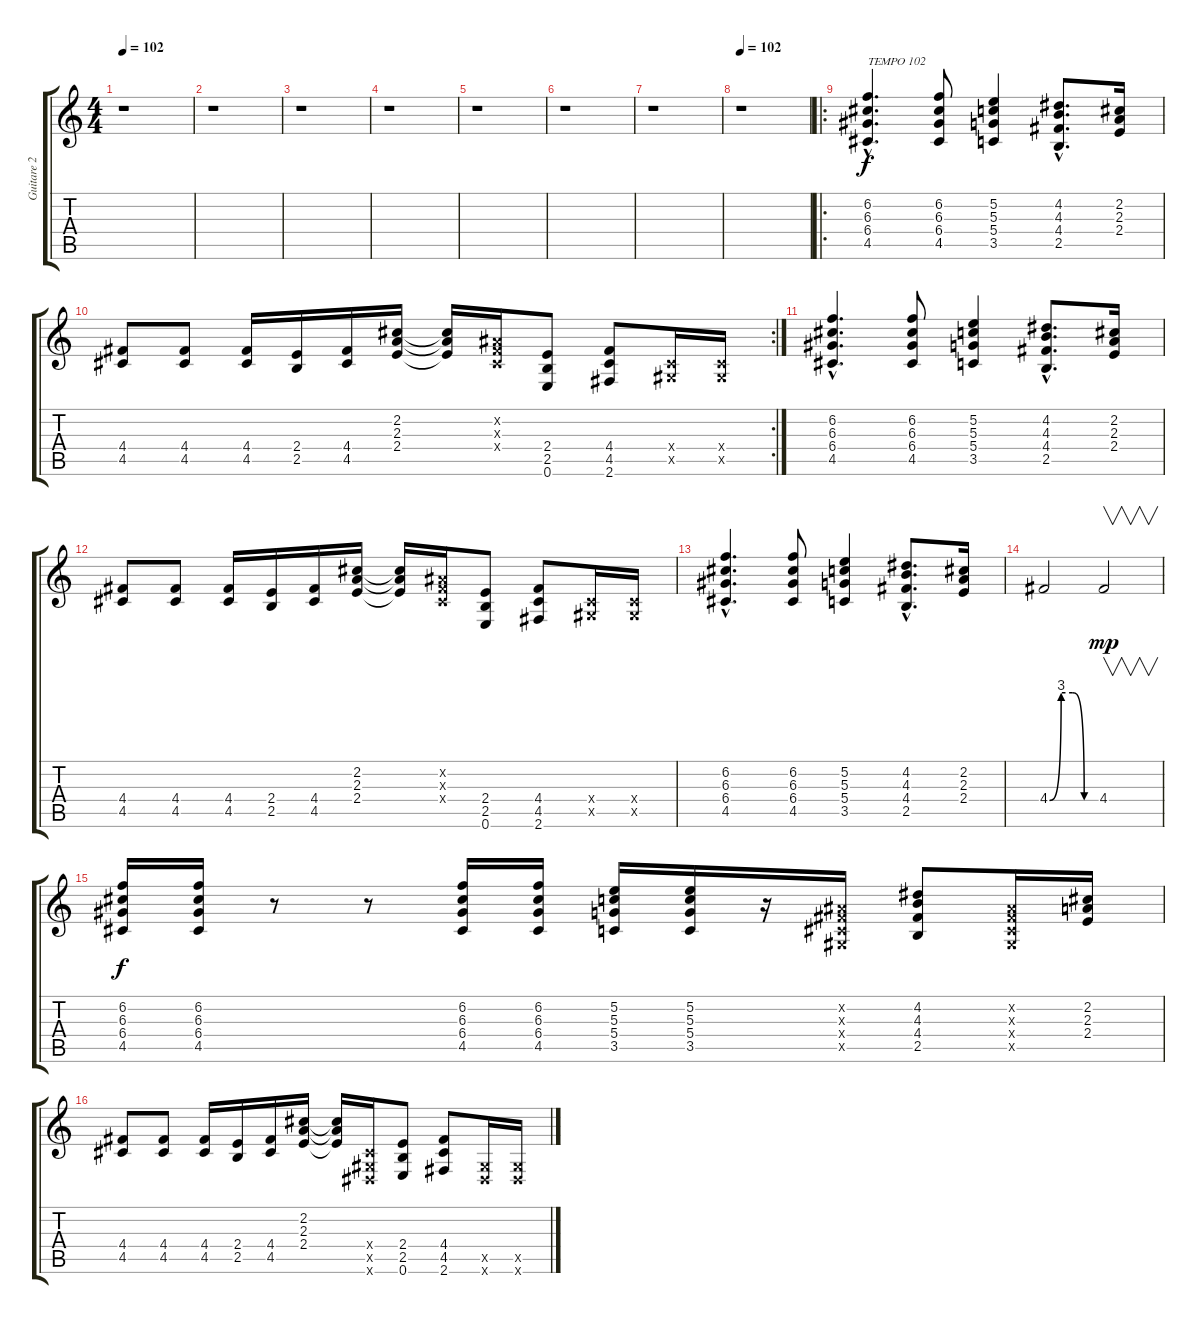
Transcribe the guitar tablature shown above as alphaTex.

\track ("Guitare 2" "Guitare 2") {instrument overdrivenguitar}
\staff {score tabs}
\tuning (E4 B3 G3 D3 A2 E2) {hide}
\ts (4 4)
\tempo 102
\tempo 72
\tempo 102
\clef g2
\ks c
r.1{dy f instrument overdrivenguitar} |
r.1 |
r.1 |
r.1 |
r.1 |
r.1 |
r.1 |
\tempo 102
r.1 |
\ro
(6.2{hac} 6.3{hac} 6.4{hac} 4.5{hac}).4{d txt "TEMPO 102"} (6.2 6.3 6.4 4.5).8 (5.2 5.3 5.4 3.5).4 (4.2{hac} 4.3{hac} 4.4{hac} 2.5{hac}).8{d} (2.2 2.3 2.4).16 |
\rc 2
(4.4 4.5).8 (4.4 4.5).8 (4.4 4.5).16 (2.4 2.5).16 (4.4 4.5).16 (2.2 2.3 2.4).16 (2.2{t} 2.3{t} 2.4{t}).16 (-1.2{x} -1.3{x} -1.4{x}).16 (2.4 2.5 0.6).8 (4.4 4.5 2.6).8 (-1.4{x} -1.5{x}).16 (-1.4{x} -1.5{x}).16 |
(6.2{hac} 6.3{hac} 6.4{hac} 4.5{hac}).4{d} (6.2 6.3 6.4 4.5).8 (5.2 5.3 5.4 3.5).4 (4.2{hac} 4.3{hac} 4.4{hac} 2.5{hac}).8{d} (2.2 2.3 2.4).16 |
(4.4 4.5).8 (4.4 4.5).8 (4.4 4.5).16 (2.4 2.5).16 (4.4 4.5).16 (2.2 2.3 2.4).16 (2.2{t} 2.3{t} 2.4{t}).16 (-1.2{x} -1.3{x} -1.4{x}).16 (2.4 2.5 0.6).8 (4.4 4.5 2.6).8 (-1.4{x} -1.5{x}).16 (-1.4{x} -1.5{x}).16 |
(6.2{hac} 6.3{hac} 6.4{hac} 4.5{hac}).4{d} (6.2 6.3 6.4 4.5).8 (5.2 5.3 5.4 3.5).4 (4.2{hac} 4.3{hac} 4.4{hac} 2.5{hac}).8{d} (2.2 2.3 2.4).16 |
4.4{be (custom 0 0 15 12 30 12 45 0 60 0)}.2 4.4.2{v dy mp} |
(6.2 6.3 6.4 4.5).16{dy f} (6.2 6.3 6.4 4.5).16 r.8 r.8 (6.2 6.3 6.4 4.5).16 (6.2 6.3 6.4 4.5).16 (5.2 5.3 5.4 3.5).16 (5.2 5.3 5.4 3.5).16 r.16 (-1.2{x} -1.3{x} -1.4{x} -1.5{x}).16 (4.2 4.3 4.4 2.5).8 (-1.2{x} -1.3{x} -1.4{x} -1.5{x}).16 (2.2 2.3 2.4).16 |
(4.4 4.5).8 (4.4 4.5).8 (4.4 4.5).16 (2.4 2.5).16 (4.4 4.5).16 (2.2 2.3 2.4).16 (2.2{t} 2.3{t} 2.4{t}).16 (-1.4{x} -1.5{x} -1.6{x}).16 (2.4 2.5 0.6).8 (4.4 4.5 2.6).8 (-1.5{x} -1.6{x}).16 (-1.5{x} -1.6{x}).16
